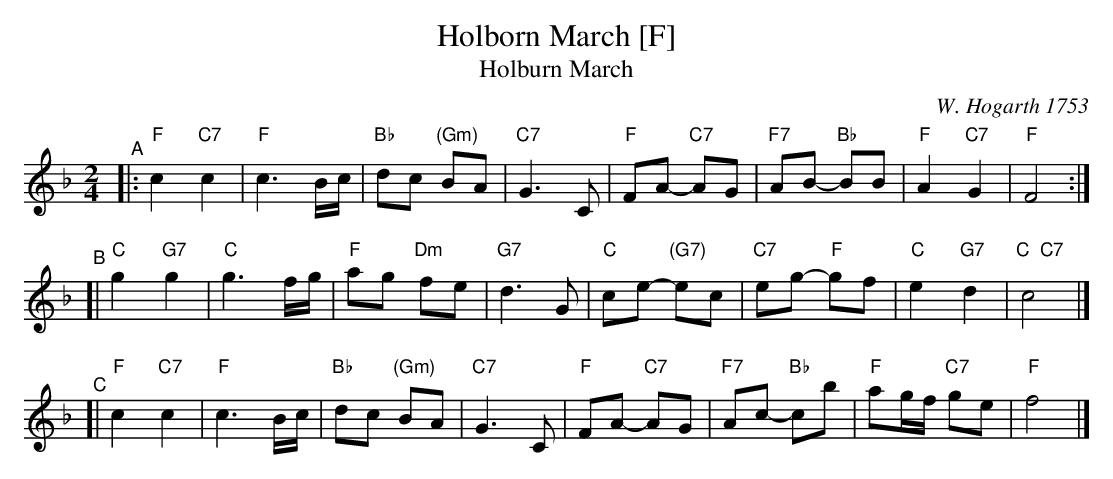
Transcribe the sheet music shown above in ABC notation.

X:1
T: Holborn March [F]	% in east London, England
T: Holburn March	% in Berwick-upon-Tweed, Scotland
O: W. Hogarth 1753
M: 2/4
L: 1/16
K: F
"^A"|:\
"F"c4 "C7"c4 | "F"c6 Bc | "Bb"d2c2 "(Gm)"B2A2 | "C7"G6 C2 |\
"F"F2A2- "C7"A2G2 | "F7"A2B2- "Bb"B2B2 | "F"A4 "C7"G4 | "F"F8 :|
"^B"[|\
"C"g4 "G7"g4 | "C"g6 fg | "F"a2g2 "Dm"f2e2 | "G7"d6 G2 |\
"C"c2e2- "(G7)"e2c2 | "C7"e2g2- "F"g2f2 | "C"e4 "G7"d4 | "C  C7"c8 |]
"^C"[|\
"F"c4 "C7"c4 | "F"c6 Bc | "Bb"d2c2 "(Gm)"B2A2 | "C7"G6 C2 |\
"F"F2A2- "C7"A2G2 | "F7"A2c2- "Bb"c2b2 | "F"a2gf "C7"g2e2 | "F"f8 |]
